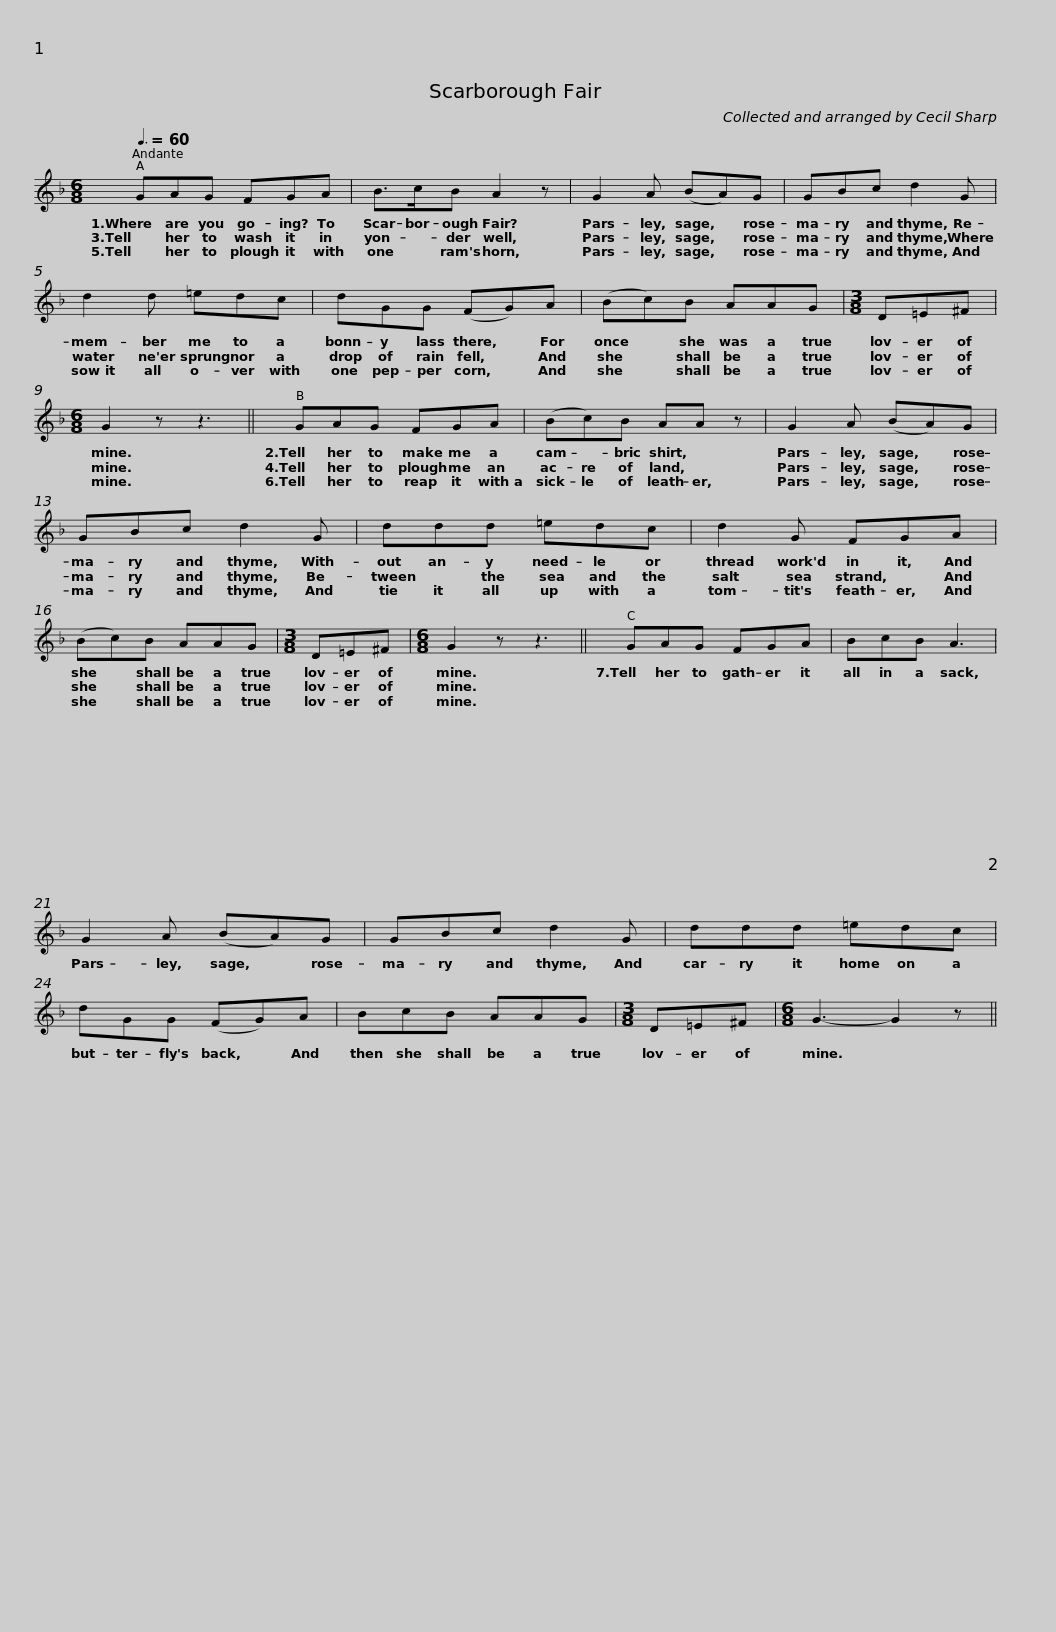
X:1
L:1/8
Q:3/8=60
M:6/8
I:linebreak $
K:F
V:1 treble
V:1
 GAG FGA | B>cB A2 z | G2 A (BA)G |$ GBc d2 G | d2 d =edc | %5
 dGG (FG)A |$ (Bc)B AAG |[M:3/8] D=E^F |[M:6/8] G2 z z3 || GAG FGA | %10
 (Bc)B AA z |$ G2 A (BA)G | GBc d2 G | ddd =edc |$ d2 G FGA | %15
 (Bc)B AAG |[M:3/8] D=E^F |[M:6/8] G2 z z3 || GAG FGA |$ BcB A3 | %20
 G2 A (BA)G | GBc d2 G | ddd =edc | dGG (FG)A |$ BcB AAG | %25
[M:3/8] D=E^F |[M:6/8] G3- G2 z || %27
